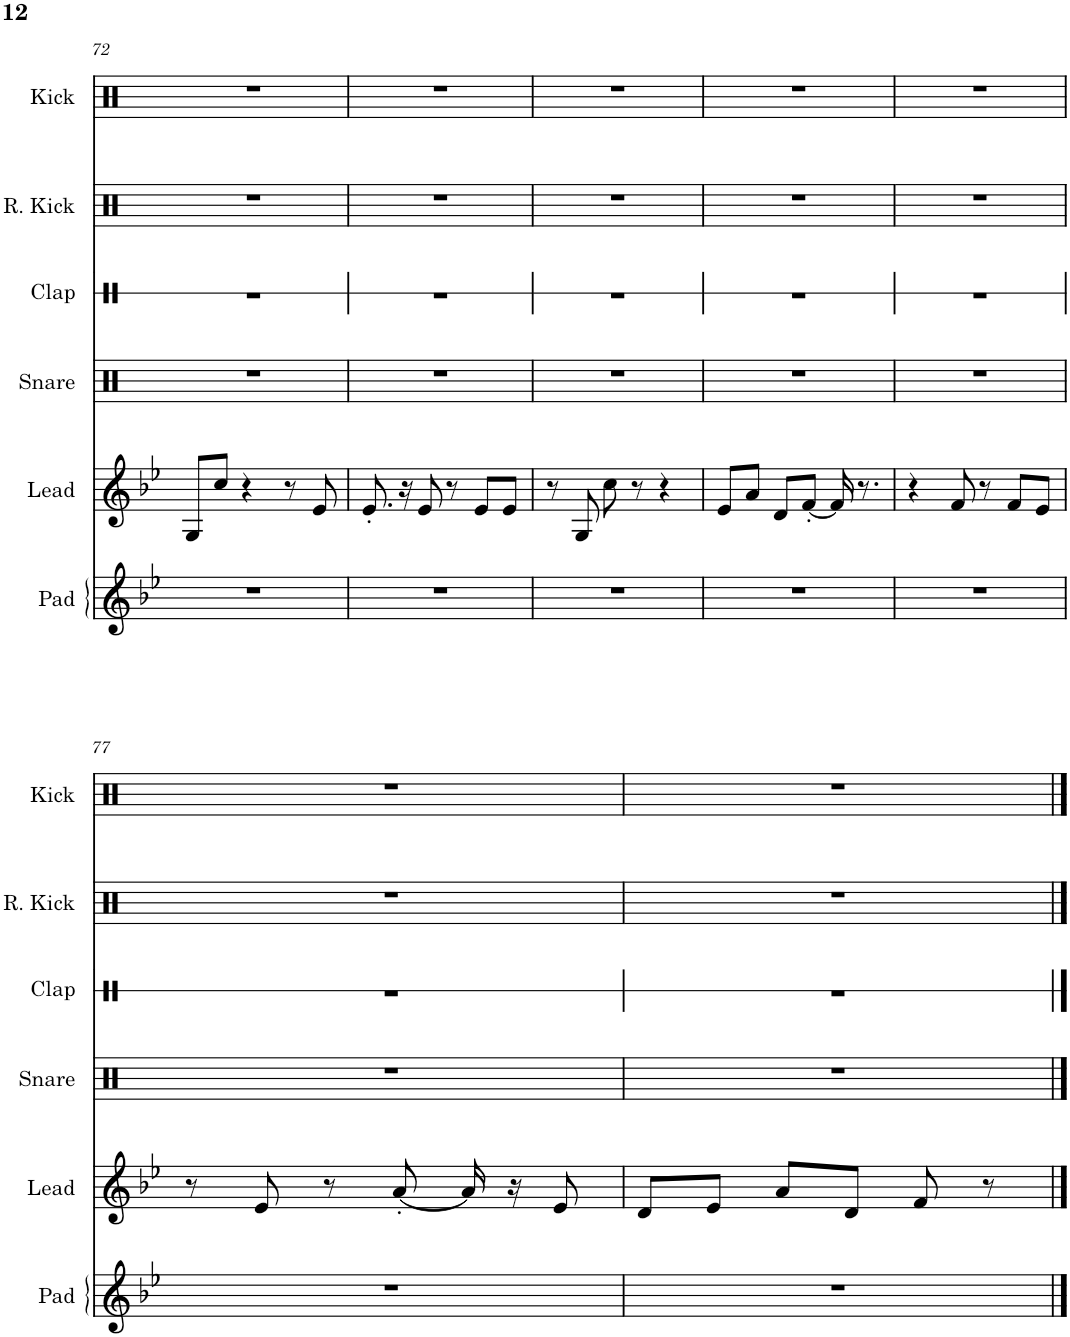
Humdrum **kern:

**kern	**kern	**kern	**kern	**kern	**kern
*part6	*part5	*part4	*part3	*part2	*part1
*staff6	*staff5	*staff4	*staff3	*staff2	*staff1
*I"Pad	*I"Lead	*I"Snare	*I"Clap	*I"Reverb Kick	*I"Kick
*I'Pad	*I'Lead	*I'Snare	*I'Clap	*I'R. Kick	*I'Kick
!!LO:PB:g=z
*clefG2	*clefG2	*clefX	*clefX	*clefX	*clefX
*k[b-e-]	*k[b-e-]	*k[b-e-]	*k[b-e-]	*k[b-e-]	*k[b-e-]
*M3/4	*M3/4	*M3/4	*M3/4	*M3/4	*M3/4
=72	=72	=72	=72	=72	=72
2.r	8G/L	2.r	2.r	2.r	2.r
.	8cc/J	.	.	.	.
.	4r	.	.	.	.
.	8r	.	.	.	.
.	8e-/	.	.	.	.
=73	=73	=73	=73	=73	=73
2.r	8.e-'/	2.r	2.r	2.r	2.r
.	16r	.	.	.	.
.	8e-/	.	.	.	.
.	8r	.	.	.	.
.	8e-/L	.	.	.	.
.	8e-/J	.	.	.	.
=74	=74	=74	=74	=74	=74
2.r	8r	2.r	2.r	2.r	2.r
.	8G/	.	.	.	.
.	8cc\	.	.	.	.
.	8r	.	.	.	.
.	4r	.	.	.	.
=75	=75	=75	=75	=75	=75
2.r	8e-/L	2.r	2.r	2.r	2.r
.	8a/J	.	.	.	.
.	8d/L	.	.	.	.
.	[8f'/J	.	.	.	.
.	16f/]	.	.	.	.
.	8.r	.	.	.	.
=76	=76	=76	=76	=76	=76
2.r	4r	2.r	2.r	2.r	2.r
.	8f/	.	.	.	.
.	8r	.	.	.	.
.	8f/L	.	.	.	.
.	8e-/J	.	.	.	.
!!LO:LB:g=z
=77	=77	=77	=77	=77	=77
2.r	8r	2.r	2.r	2.r	2.r
.	8e-/	.	.	.	.
.	8r	.	.	.	.
.	[8a'/	.	.	.	.
.	16a/]	.	.	.	.
.	16r	.	.	.	.
.	8e-/	.	.	.	.
=78	=78	=78	=78	=78	=78
2.r	8d/L	2.r	2.r	2.r	2.r
.	8e-/J	.	.	.	.
.	8a/L	.	.	.	.
.	8d/J	.	.	.	.
.	8f/	.	.	.	.
.	8r	.	.	.	.
==	==	==	==	==	==
*-	*-	*-	*-	*-	*-
